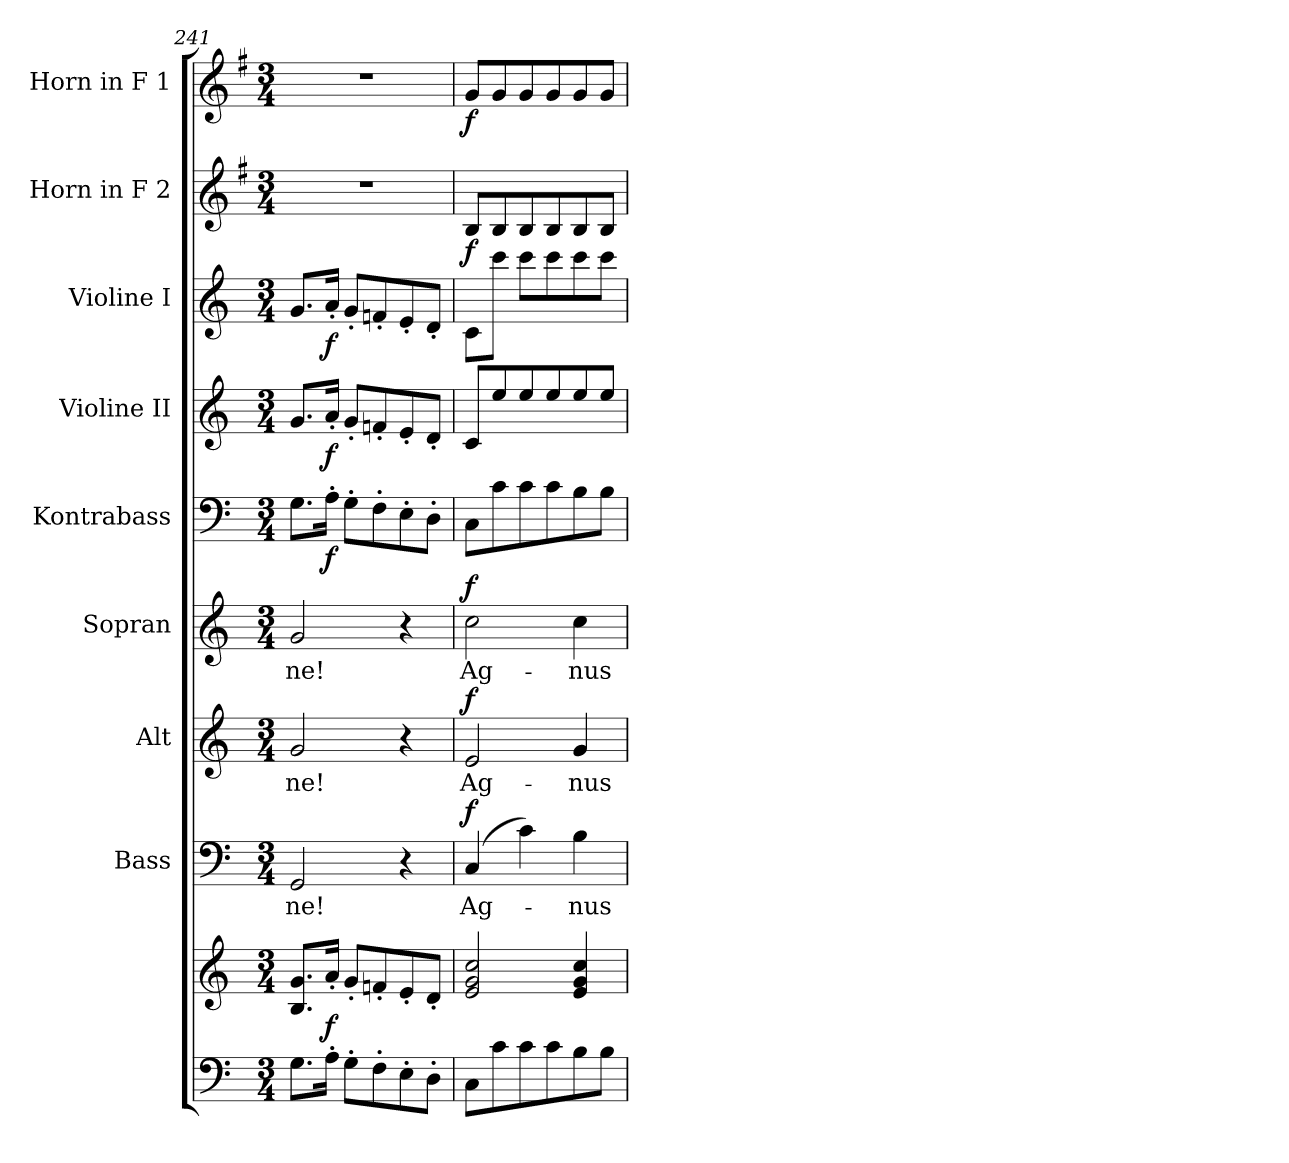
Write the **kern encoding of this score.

**kern	**kern	**dynam	**kern	**text	**dynam	**kern	**text	**dynam	**kern	**text	**dynam	**kern	**dynam	**kern	**dynam	**kern	**dynam	**kern	**dynam	**kern	**dynam
*part9	*part9	*part9	*part8	*part8	*part8	*part7	*part7	*part7	*part6	*part6	*part6	*part5	*part5	*part4	*part4	*part3	*part3	*part2	*part2	*part1	*part1
*staff10	*staff9	*staff9/10	*staff8	*staff8	*staff8	*staff7	*staff7	*staff7	*staff6	*staff6	*staff6	*staff5	*staff5	*staff4	*staff4	*staff3	*staff3	*staff2	*staff2	*staff1	*staff1
*	*	*	*I"Bass	*	*	*I"Alt	*	*	*I"Sopran	*	*	*I"Kontrabass	*	*I"Violine II	*	*I"Violine I	*	*I"Horn in F 2	*	*I"Horn in F 1	*
*	*	*	*I'B.	*	*	*I'A.	*	*	*I'S.	*	*	*I'Kb.	*	*I'Vl. II	*	*I'Vl. I	*	*I'Hrn. 2	*	*I'Hrn. 1	*
*clefF4	*clefG2	*	*clefF4	*	*	*clefG2	*	*	*clefG2	*	*	*clefF4	*	*clefG2	*	*clefG2	*	*clefG2	*	*clefG2	*
*	*	*	*	*	*	*	*	*	*	*	*	*ITrd7c12	*	*	*	*	*	*ITrd4c7	*	*ITrd4c7	*
*k[]	*k[]	*	*k[]	*	*	*k[]	*	*	*k[]	*	*	*k[]	*	*k[]	*	*k[]	*	*k[]	*	*k[]	*
*C:	*C:	*	*C:	*	*	*C:	*	*	*C:	*	*	*C:	*	*C:	*	*C:	*	*C:	*	*C:	*
*M3/4	*M3/4	*	*M3/4	*	*	*M3/4	*	*	*M3/4	*	*	*M3/4	*	*M3/4	*	*M3/4	*	*M3/4	*	*M3/4	*
=241	=241	=241	=241	=241	=241	=241	=241	=241	=241	=241	=241	=241	=241	=241	=241	=241	=241	=241	=241	=241	=241
!	!	!	!	!LO:LY:b	!	!	!LO:LY:b	!	!	!LO:LY:b	!	!	!	!	!	!	!	!	!	!	!
8.G\L	8.B/ 8.g/L	.	2GG/	-ne!	.	2g/	-ne!	.	2g/	-ne!	.	8.GG\L	.	8.g/L	.	8.g/L	.	2.r	.	2.r	.
!	!	!LO:DY:b	!	!	!	!	!	!	!	!	!	!	!LO:DY:b	!	!LO:DY:b	!	!LO:DY:b	!	!	!	!
16A'>\Jk	16a'</Jk	f	.	.	.	.	.	.	.	.	.	16AA'>\Jk	f	16a'</Jk	f	16a'</Jk	f	.	.	.	.
8G'>\L	8g'</L	.	.	.	.	.	.	.	.	.	.	8GG'>\L	.	8g'</L	.	8g'</L	.	.	.	.	.
8F'>\	8fn'</	.	.	.	.	.	.	.	.	.	.	8FF'>\	.	8fn'</	.	8fn'</	.	.	.	.	.
8E'>\	8e'</	.	4r	.	.	4r	.	.	4r	.	.	8EE'>\	.	8e'</	.	8e'</	.	.	.	.	.
8D'>\J	8d'</J	.	.	.	.	.	.	.	.	.	.	8DD'>\J	.	8d'</J	.	8d'</J	.	.	.	.	.
=242	=242	=242	=242	=242	=242	=242	=242	=242	=242	=242	=242	=242	=242	=242	=242	=242	=242	=242	=242	=242	=242
!	!	!	!	!LO:LY:b	!LO:DY:a	!	!LO:LY:b	!LO:DY:a	!	!LO:LY:b	!LO:DY:a	!	!	!	!	!	!	!	!LO:DY:b	!	!LO:DY:b
8C\L	2e/ 2g/ 2cc/	.	(4C/	Ag-	f	2e/	Ag-	f	2cc\	Ag-	f	8CC\L	.	8c/L	.	8c\L	.	8E/L	f	8c/L	f
8c\	.	.	.	.	.	.	.	.	.	.	.	8C\	.	8ee/	.	8ccc\J	.	8E/	.	8c/	.
8c\	.	.	4c\)	.	.	.	.	.	.	.	.	8C\	.	8ee/	.	8ccc\L	.	8E/	.	8c/	.
8c\	.	.	.	.	.	.	.	.	.	.	.	8C\	.	8ee/	.	8ccc\	.	8E/	.	8c/	.
!	!	!	!	!LO:LY:b	!	!	!LO:LY:b	!	!	!LO:LY:b	!	!	!	!	!	!	!	!	!	!	!
8B\	4e/ 4g/ 4cc/	.	4B\	-nus	.	4g/	-nus	.	4cc\	-nus	.	8BB\	.	8ee/	.	8ccc\	.	8E/	.	8c/	.
8B\J	.	.	.	.	.	.	.	.	.	.	.	8BB\J	.	8ee/J	.	8ccc\J	.	8E/J	.	8c/J	.
=	=	=	=	=	=	=	=	=	=	=	=	=	=	=	=	=	=	=	=	=	=
*-	*-	*-	*-	*-	*-	*-	*-	*-	*-	*-	*-	*-	*-	*-	*-	*-	*-	*-	*-	*-	*-
